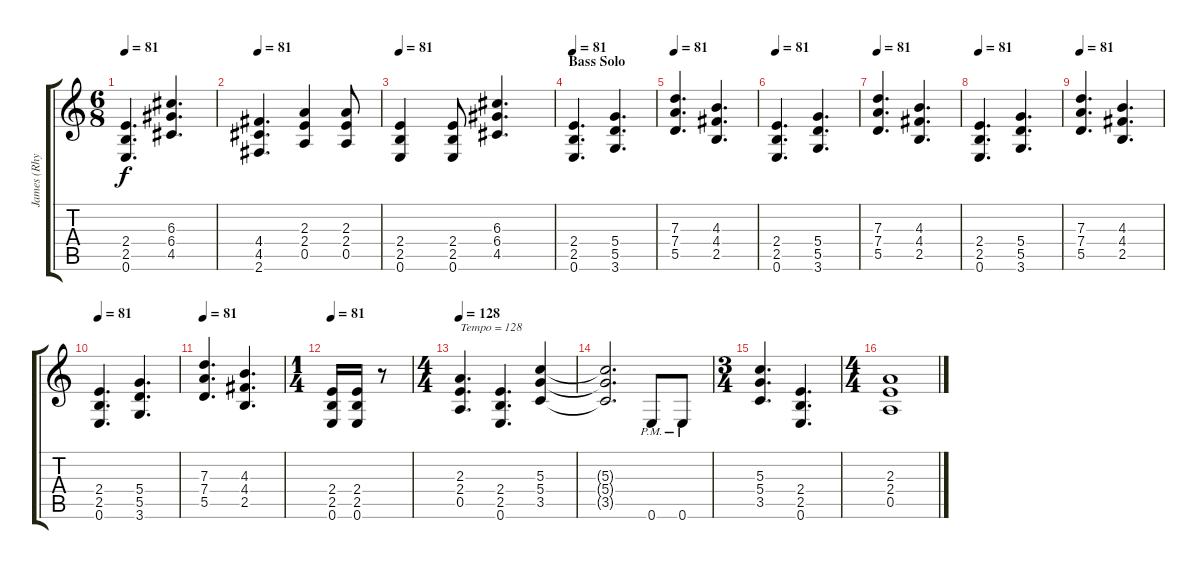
\track ("James (Rhythm Guitar)" "James (Rhy") {instrument distortionguitar}
\staff {score tabs}
\tuning (E4 B3 G3 D3 A2 E2) {hide}
\ts (6 8)
\tempo 81
\clef g2
\ks c
(2.4 2.5 0.6).4{d dy f} (6.3 6.4 4.5).4{d} |
\tempo 81
(4.4 4.5 2.6).4{d} (2.3 2.4 0.5).4 (2.3 2.4 0.5).8 |
\tempo 81
(2.4 2.5 0.6).4 (2.4 2.5 0.6).8 (6.3 6.4 4.5).4{d} |
\section ("" "Bass Solo")
\tempo 81
(2.4 2.5 0.6).4{d} (5.4 5.5 3.6).4{d} |
\tempo 81
(7.3 7.4 5.5).4{d} (4.3 4.4 2.5).4{d} |
\tempo 81
(2.4 2.5 0.6).4{d} (5.4 5.5 3.6).4{d} |
\tempo 81
(7.3 7.4 5.5).4{d} (4.3 4.4 2.5).4{d} |
\tempo 81
(2.4 2.5 0.6).4{d} (5.4 5.5 3.6).4{d} |
\tempo 81
(7.3 7.4 5.5).4{d} (4.3 4.4 2.5).4{d} |
\tempo 81
(2.4 2.5 0.6).4{d} (5.4 5.5 3.6).4{d} |
\tempo 81
(7.3 7.4 5.5).4{d} (4.3 4.4 2.5).4{d} |
\ts (1 4)
\tempo 81
(2.4 2.5 0.6).16 (2.4 2.5 0.6).16 r.8 |
\ts (4 4)
\tempo 128
(2.3 2.4 0.5).4{d txt "Tempo = 128" instrument distortionguitar} (2.4 2.5 0.6).4{d} (5.3 5.4 3.5).4 |
(5.3{t} 5.4{t} 3.5{t}).2{d} 0.6{pm}.8 0.6{pm}.8 |
\ts (3 4)
(5.3 5.4 3.5).4{d} (2.4 2.5 0.6).4{d} |
\ts (4 4)
(2.3 2.4 0.5).1
